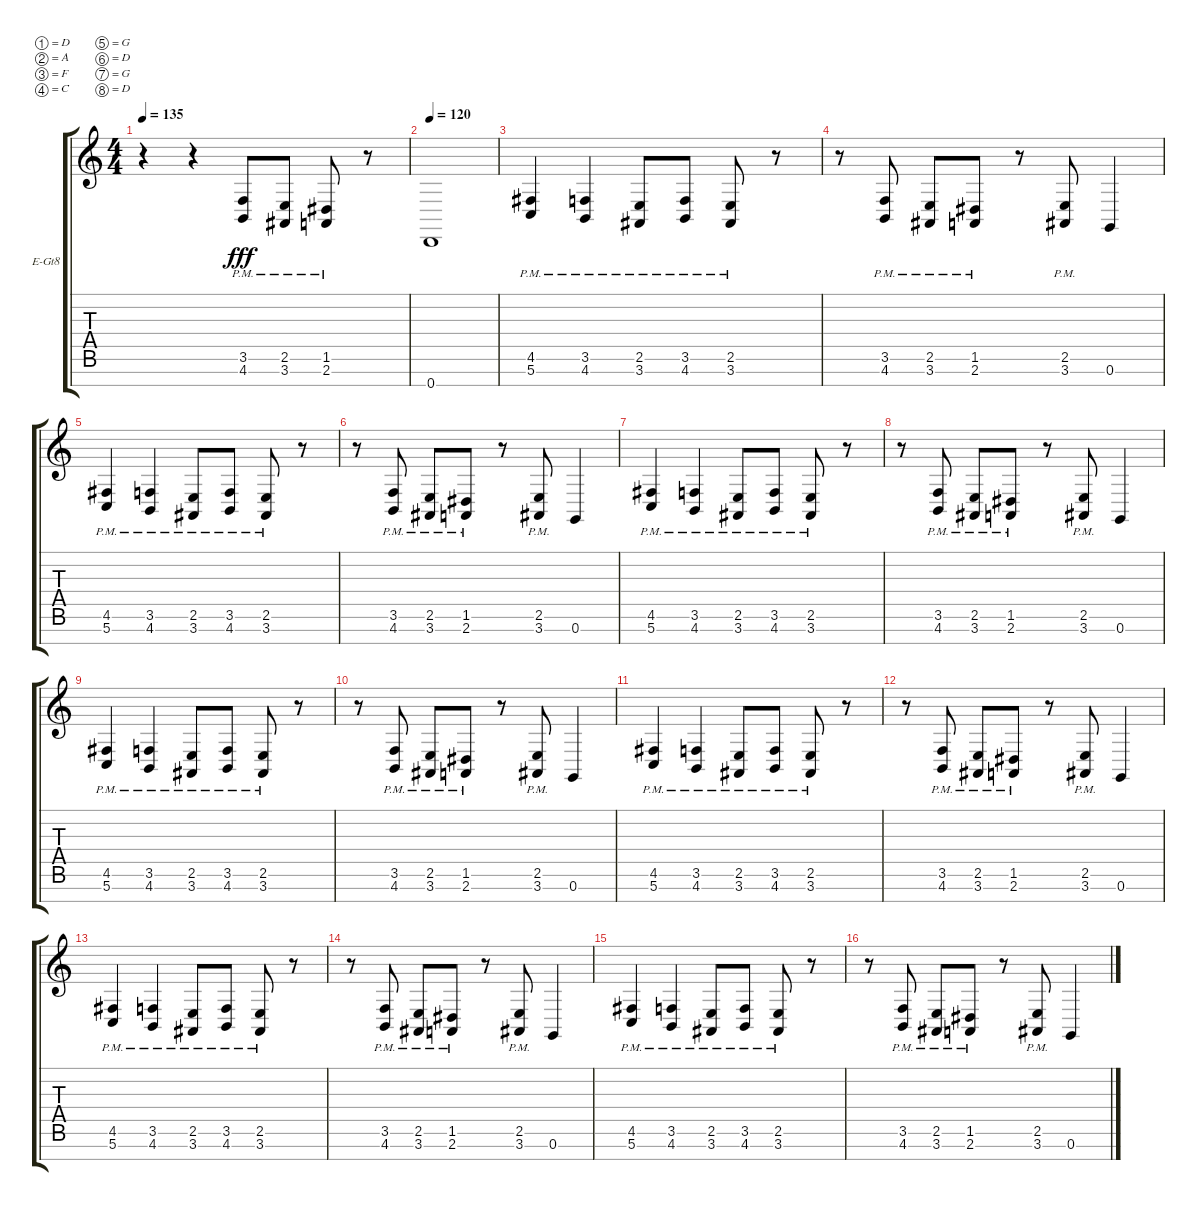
\bracketExtendMode groupsimilarinstruments
\firstSystemTrackNameOrientation horizontal
\otherSystemsTrackNameOrientation horizontal
\track ("Sam" "E-Gt8") {instrument overdrivenguitar}
\staff {score tabs}
\tuning (D4 A3 F3 C3 G2 D2 G1 D1)
\ts (4 4)
\tempo 135
\clef g2
\ks c
r.4{dy fff} r.4 (4.7{pm} 3.6{pm}).8 (3.7{pm} 2.6{pm}).8 (2.7{pm} 1.6{pm}).8 r.8 |
\tempo 120
0.8.1 |
(5.7{pm} 4.6{pm}).4 (4.7{pm} 3.6{pm}).4 (3.7{pm} 2.6{pm}).8 (4.7{pm} 3.6{pm}).8 (3.7{pm} 2.6{pm}).8 r.8 |
r.8 (4.7{pm} 3.6{pm}).8 (3.7{pm} 2.6{pm}).8 (2.7{pm} 1.6{pm}).8 r.8 (3.7{pm} 2.6{pm}).8 0.7.4 |
(5.7{pm} 4.6{pm}).4 (4.7{pm} 3.6{pm}).4 (3.7{pm} 2.6{pm}).8 (4.7{pm} 3.6{pm}).8 (3.7{pm} 2.6{pm}).8 r.8 |
r.8 (4.7{pm} 3.6{pm}).8 (3.7{pm} 2.6{pm}).8 (2.7{pm} 1.6{pm}).8 r.8 (3.7{pm} 2.6{pm}).8 0.7.4 |
(5.7{pm} 4.6{pm}).4 (4.7{pm} 3.6{pm}).4 (3.7{pm} 2.6{pm}).8 (4.7{pm} 3.6{pm}).8 (3.7{pm} 2.6{pm}).8 r.8 |
r.8 (4.7{pm} 3.6{pm}).8 (3.7{pm} 2.6{pm}).8 (2.7{pm} 1.6{pm}).8 r.8 (3.7{pm} 2.6{pm}).8 0.7.4 |
(5.7{pm} 4.6{pm}).4 (4.7{pm} 3.6{pm}).4 (3.7{pm} 2.6{pm}).8 (4.7{pm} 3.6{pm}).8 (3.7{pm} 2.6{pm}).8 r.8 |
r.8 (4.7{pm} 3.6{pm}).8 (3.7{pm} 2.6{pm}).8 (2.7{pm} 1.6{pm}).8 r.8 (3.7{pm} 2.6{pm}).8 0.7.4 |
(5.7{pm} 4.6{pm}).4 (4.7{pm} 3.6{pm}).4 (3.7{pm} 2.6{pm}).8 (4.7{pm} 3.6{pm}).8 (3.7{pm} 2.6{pm}).8 r.8 |
r.8 (4.7{pm} 3.6{pm}).8 (3.7{pm} 2.6{pm}).8 (2.7{pm} 1.6{pm}).8 r.8 (3.7{pm} 2.6{pm}).8 0.7.4 |
(5.7{pm} 4.6{pm}).4 (4.7{pm} 3.6{pm}).4 (3.7{pm} 2.6{pm}).8 (4.7{pm} 3.6{pm}).8 (3.7{pm} 2.6{pm}).8 r.8 |
r.8 (4.7{pm} 3.6{pm}).8 (3.7{pm} 2.6{pm}).8 (2.7{pm} 1.6{pm}).8 r.8 (3.7{pm} 2.6{pm}).8 0.7.4 |
(5.7{pm} 4.6{pm}).4 (4.7{pm} 3.6{pm}).4 (3.7{pm} 2.6{pm}).8 (4.7{pm} 3.6{pm}).8 (3.7{pm} 2.6{pm}).8 r.8 |
r.8 (4.7{pm} 3.6{pm}).8 (3.7{pm} 2.6{pm}).8 (2.7{pm} 1.6{pm}).8 r.8 (3.7{pm} 2.6{pm}).8 0.7.4
